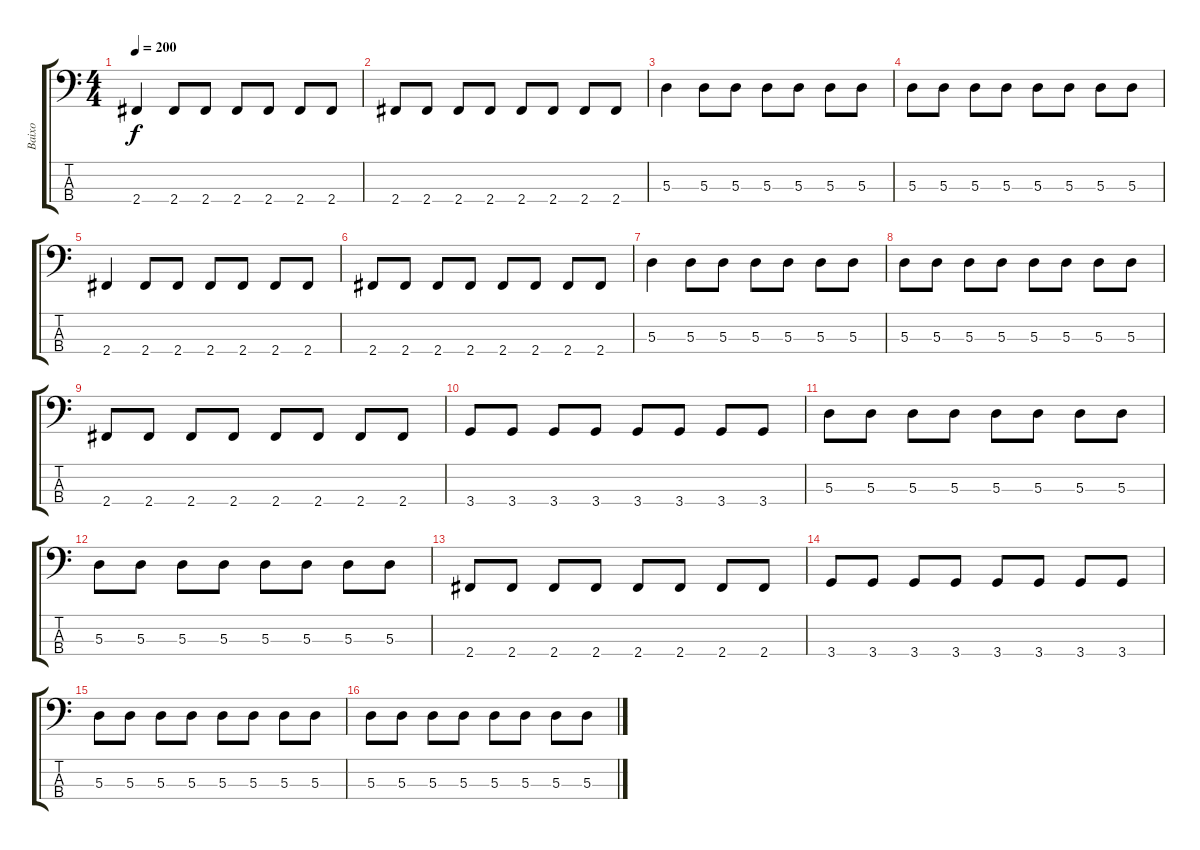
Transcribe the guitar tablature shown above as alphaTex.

\track ("Baixo" "Baixo") {instrument electricbasspick}
\staff {score tabs}
\tuning (G2 D2 A1 E1) {hide}
\ts (4 4)
\tempo 200
\clef f4
\ks c
2.4.4{dy f} 2.4.8 2.4.8 2.4.8 2.4.8 2.4.8 2.4.8 |
2.4.8 2.4.8 2.4.8 2.4.8 2.4.8 2.4.8 2.4.8 2.4.8 |
5.3.4 5.3.8 5.3.8 5.3.8 5.3.8 5.3.8 5.3.8 |
5.3.8 5.3.8 5.3.8 5.3.8 5.3.8 5.3.8 5.3.8 5.3.8 |
2.4.4 2.4.8 2.4.8 2.4.8 2.4.8 2.4.8 2.4.8 |
2.4.8 2.4.8 2.4.8 2.4.8 2.4.8 2.4.8 2.4.8 2.4.8 |
5.3.4 5.3.8 5.3.8 5.3.8 5.3.8 5.3.8 5.3.8 |
5.3.8 5.3.8 5.3.8 5.3.8 5.3.8 5.3.8 5.3.8 5.3.8 |
2.4.8 2.4.8 2.4.8 2.4.8 2.4.8 2.4.8 2.4.8 2.4.8 |
3.4.8 3.4.8 3.4.8 3.4.8 3.4.8 3.4.8 3.4.8 3.4.8 |
5.3.8 5.3.8 5.3.8 5.3.8 5.3.8 5.3.8 5.3.8 5.3.8 |
5.3.8 5.3.8 5.3.8 5.3.8 5.3.8 5.3.8 5.3.8 5.3.8 |
2.4.8 2.4.8 2.4.8 2.4.8 2.4.8 2.4.8 2.4.8 2.4.8 |
3.4.8 3.4.8 3.4.8 3.4.8 3.4.8 3.4.8 3.4.8 3.4.8 |
5.3.8 5.3.8 5.3.8 5.3.8 5.3.8 5.3.8 5.3.8 5.3.8 |
5.3.8 5.3.8 5.3.8 5.3.8 5.3.8 5.3.8 5.3.8 5.3.8
